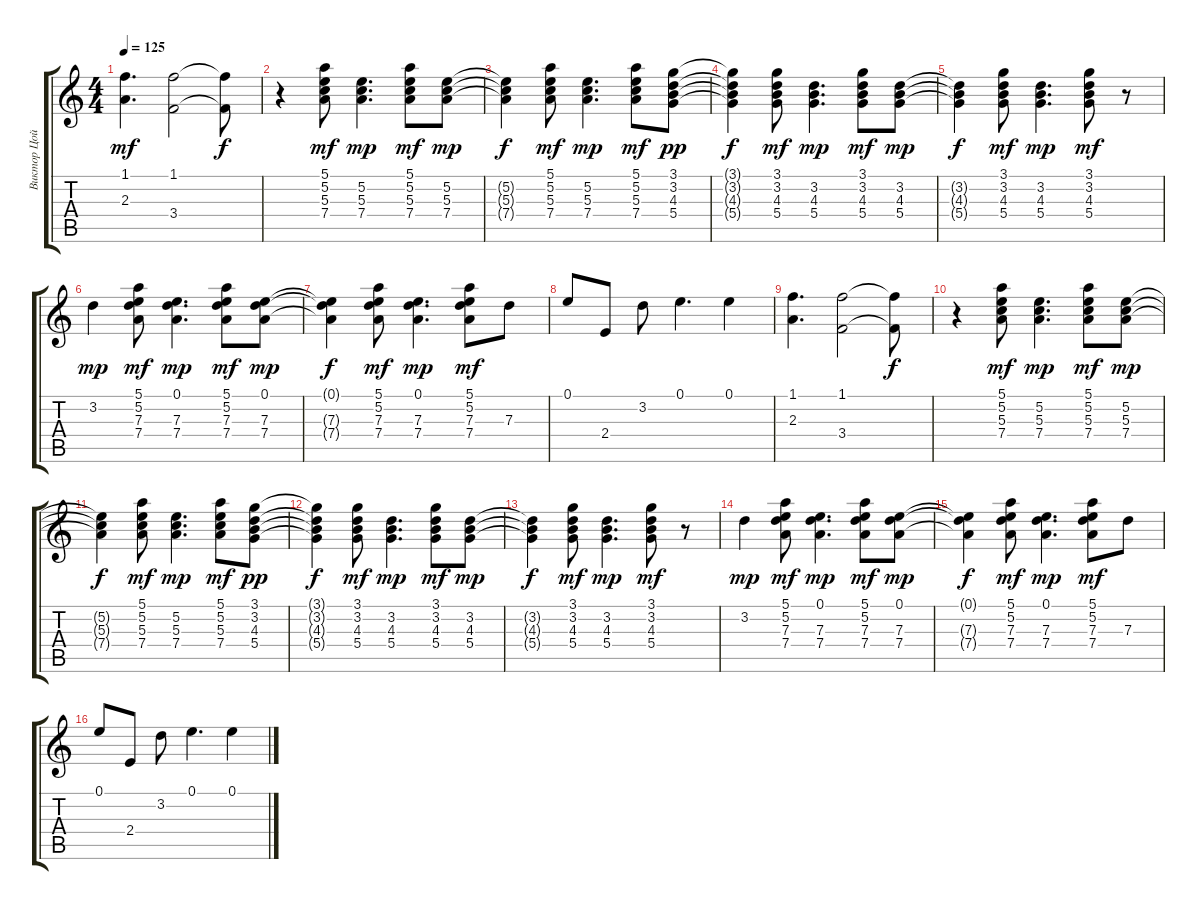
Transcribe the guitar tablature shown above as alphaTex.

\track ("Виктор Цой (ритм)" "Виктор Цой") {instrument acousticguitarsteel}
\staff {score tabs}
\tuning (E4 B3 G3 D3 A2 E2) {hide}
\ts (4 4)
\tempo 125
\clef g2
\ks c
(1.1 2.3).4{d dy mf} (1.1 3.4).2 (1.1{t} 3.4{t}).8{dy f} |
r.4 (5.1 5.2 5.3 7.4).8{dy mf} (5.2 5.3 7.4).4{d dy mp} (5.1 5.2 5.3 7.4).8{dy mf} (5.2 5.3 7.4).8{dy mp} |
(5.2{t} 5.3{t} 7.4{t}).4{dy f} (5.1 5.2 5.3 7.4).8{dy mf} (5.2 5.3 7.4).4{d dy mp} (5.1 5.2 5.3 7.4).8{dy mf} (3.1 3.2 4.3 5.4).8{dy pp} |
(3.1{t} 3.2{t} 4.3{t} 5.4{t}).4{dy f} (3.1 3.2 4.3 5.4).8{dy mf} (3.2 4.3 5.4).4{d dy mp} (3.1 3.2 4.3 5.4).8{dy mf} (3.2 4.3 5.4).8{dy mp} |
(3.2{t} 4.3{t} 5.4{t}).4{dy f} (3.1 3.2 4.3 5.4).8{dy mf} (3.2 4.3 5.4).4{d dy mp} (3.1 3.2 4.3 5.4).8{dy mf} r.8 |
3.2.4{dy mp} (5.1 5.2 7.3 7.4).8{dy mf} (0.1 7.3 7.4).4{d dy mp} (5.1 5.2 7.3 7.4).8{dy mf} (0.1 7.3 7.4).8{dy mp} |
(0.1{t} 7.3{t} 7.4{t}).4{dy f} (5.1 5.2 7.3 7.4).8{dy mf} (0.1 7.3 7.4).4{d dy mp} (5.1 5.2 7.3 7.4).8{dy mf} 7.3.8 |
0.1.8 2.4.8 3.2.8 0.1.4{d} 0.1.4 |
(1.1 2.3).4{d} (1.1 3.4).2 (1.1{t} 3.4{t}).8{dy f} |
r.4 (5.1 5.2 5.3 7.4).8{dy mf} (5.2 5.3 7.4).4{d dy mp} (5.1 5.2 5.3 7.4).8{dy mf} (5.2 5.3 7.4).8{dy mp} |
(5.2{t} 5.3{t} 7.4{t}).4{dy f} (5.1 5.2 5.3 7.4).8{dy mf} (5.2 5.3 7.4).4{d dy mp} (5.1 5.2 5.3 7.4).8{dy mf} (3.1 3.2 4.3 5.4).8{dy pp} |
(3.1{t} 3.2{t} 4.3{t} 5.4{t}).4{dy f} (3.1 3.2 4.3 5.4).8{dy mf} (3.2 4.3 5.4).4{d dy mp} (3.1 3.2 4.3 5.4).8{dy mf} (3.2 4.3 5.4).8{dy mp} |
(3.2{t} 4.3{t} 5.4{t}).4{dy f} (3.1 3.2 4.3 5.4).8{dy mf} (3.2 4.3 5.4).4{d dy mp} (3.1 3.2 4.3 5.4).8{dy mf} r.8 |
3.2.4{dy mp} (5.1 5.2 7.3 7.4).8{dy mf} (0.1 7.3 7.4).4{d dy mp} (5.1 5.2 7.3 7.4).8{dy mf} (0.1 7.3 7.4).8{dy mp} |
(0.1{t} 7.3{t} 7.4{t}).4{dy f} (5.1 5.2 7.3 7.4).8{dy mf} (0.1 7.3 7.4).4{d dy mp} (5.1 5.2 7.3 7.4).8{dy mf} 7.3.8 |
0.1.8 2.4.8 3.2.8 0.1.4{d} 0.1.4
